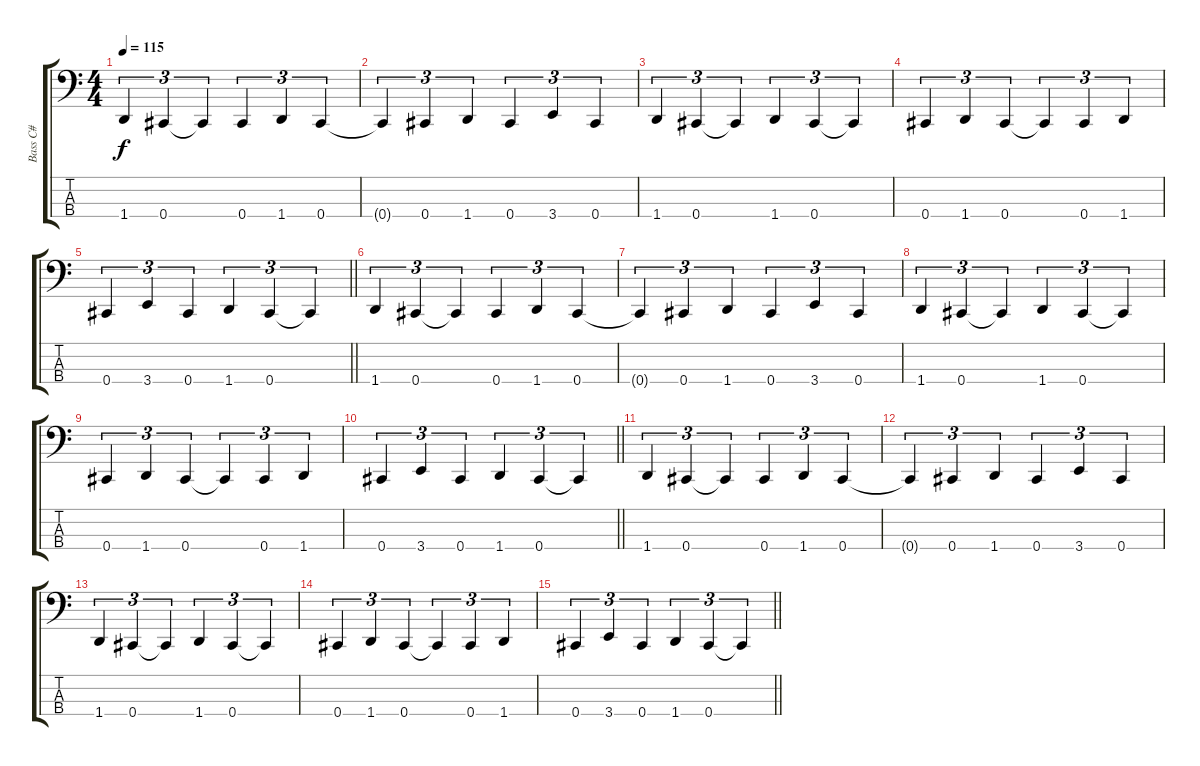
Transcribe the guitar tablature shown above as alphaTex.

\track ("Bass C#" "Bass C#") {instrument slapbass2}
\staff {score tabs}
\tuning (E2 B1 Gb1 Db1) {hide}
\ts (4 4)
\tempo 115
\clef f4
\ks c
1.4.4{tu (3 2) dy f} 0.4.4{tu (3 2)} 0.4{t}.4{tu (3 2)} 0.4.4{tu (3 2)} 1.4.4{tu (3 2)} 0.4.4{tu (3 2)} |
0.4{t}.4{tu (3 2)} 0.4.4{tu (3 2)} 1.4.4{tu (3 2)} 0.4.4{tu (3 2)} 3.4.4{tu (3 2)} 0.4.4{tu (3 2)} |
1.4.4{tu (3 2)} 0.4.4{tu (3 2)} 0.4{t}.4{tu (3 2)} 1.4.4{tu (3 2)} 0.4.4{tu (3 2)} 0.4{t}.4{tu (3 2)} |
0.4.4{tu (3 2)} 1.4.4{tu (3 2)} 0.4.4{tu (3 2)} 0.4{t}.4{tu (3 2)} 0.4.4{tu (3 2)} 1.4.4{tu (3 2)} |
\barLineRight lightlight
0.4.4{tu (3 2)} 3.4.4{tu (3 2)} 0.4.4{tu (3 2)} 1.4.4{tu (3 2)} 0.4.4{tu (3 2)} 0.4{t}.4{tu (3 2)} |
1.4.4{tu (3 2)} 0.4.4{tu (3 2)} 0.4{t}.4{tu (3 2)} 0.4.4{tu (3 2)} 1.4.4{tu (3 2)} 0.4.4{tu (3 2)} |
0.4{t}.4{tu (3 2)} 0.4.4{tu (3 2)} 1.4.4{tu (3 2)} 0.4.4{tu (3 2)} 3.4.4{tu (3 2)} 0.4.4{tu (3 2)} |
1.4.4{tu (3 2)} 0.4.4{tu (3 2)} 0.4{t}.4{tu (3 2)} 1.4.4{tu (3 2)} 0.4.4{tu (3 2)} 0.4{t}.4{tu (3 2)} |
0.4.4{tu (3 2)} 1.4.4{tu (3 2)} 0.4.4{tu (3 2)} 0.4{t}.4{tu (3 2)} 0.4.4{tu (3 2)} 1.4.4{tu (3 2)} |
\barLineRight lightlight
0.4.4{tu (3 2)} 3.4.4{tu (3 2)} 0.4.4{tu (3 2)} 1.4.4{tu (3 2)} 0.4.4{tu (3 2)} 0.4{t}.4{tu (3 2)} |
1.4.4{tu (3 2)} 0.4.4{tu (3 2)} 0.4{t}.4{tu (3 2)} 0.4.4{tu (3 2)} 1.4.4{tu (3 2)} 0.4.4{tu (3 2)} |
0.4{t}.4{tu (3 2)} 0.4.4{tu (3 2)} 1.4.4{tu (3 2)} 0.4.4{tu (3 2)} 3.4.4{tu (3 2)} 0.4.4{tu (3 2)} |
1.4.4{tu (3 2)} 0.4.4{tu (3 2)} 0.4{t}.4{tu (3 2)} 1.4.4{tu (3 2)} 0.4.4{tu (3 2)} 0.4{t}.4{tu (3 2)} |
0.4.4{tu (3 2)} 1.4.4{tu (3 2)} 0.4.4{tu (3 2)} 0.4{t}.4{tu (3 2)} 0.4.4{tu (3 2)} 1.4.4{tu (3 2)} |
\barLineRight lightlight
0.4.4{tu (3 2)} 3.4.4{tu (3 2)} 0.4.4{tu (3 2)} 1.4.4{tu (3 2)} 0.4.4{tu (3 2)} 0.4{t}.4{tu (3 2)}
